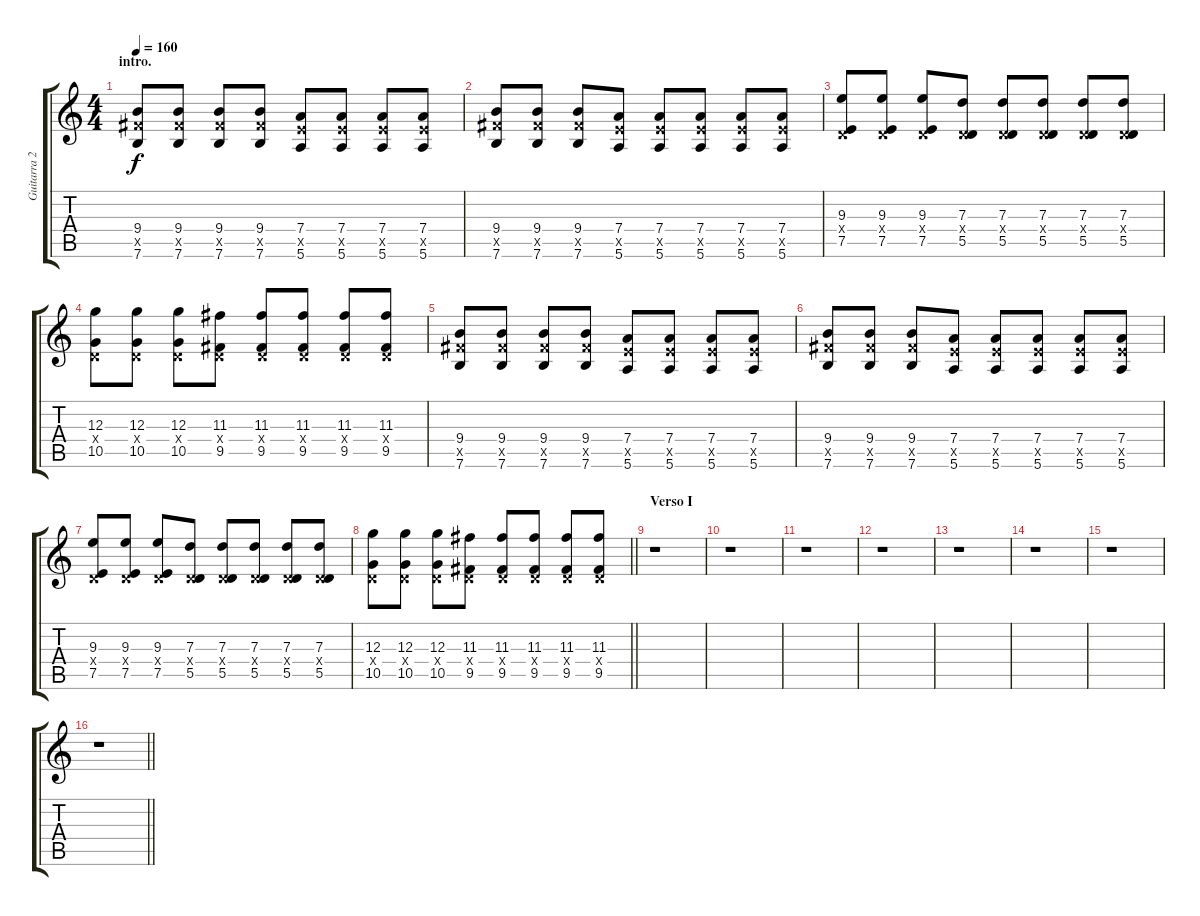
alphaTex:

\track ("Guitarra 2 - Erik" "Guitarra 2") {instrument distortionguitar}
\staff {score tabs}
\tuning (E4 B3 G3 D3 A2 E2) {hide}
\ts (4 4)
\section ("" "intro.")
\tempo 160
\clef g2
\ks c
(9.4 9.5{x} 7.6).8{dy f instrument distortionguitar} (9.4 9.5{x} 7.6).8 (9.4 9.5{x} 7.6).8 (9.4 9.5{x} 7.6).8 (7.4 7.5{x} 5.6).8 (7.4 7.5{x} 5.6).8 (7.4 7.5{x} 5.6).8 (7.4 7.5{x} 5.6).8 |
(9.4 9.5{x} 7.6).8 (9.4 9.5{x} 7.6).8 (9.4 9.5{x} 7.6).8 (7.4 7.5{x} 5.6).8 (7.4 7.5{x} 5.6).8 (7.4 7.5{x} 5.6).8 (7.4 7.5{x} 5.6).8 (7.4 7.5{x} 5.6).8 |
(9.3 0.4{x} 7.5).8 (9.3 0.4{x} 7.5).8 (9.3 0.4{x} 7.5).8 (7.3 0.4{x} 5.5).8 (7.3 0.4{x} 5.5).8 (7.3 0.4{x} 5.5).8 (7.3 0.4{x} 5.5).8 (7.3 0.4{x} 5.5).8 |
(12.3 0.4{x} 10.5).8 (12.3 0.4{x} 10.5).8 (12.3 0.4{x} 10.5).8 (11.3 0.4{x} 9.5).8 (11.3 0.4{x} 9.5).8 (11.3 0.4{x} 9.5).8 (11.3 0.4{x} 9.5).8 (11.3 0.4{x} 9.5).8 |
(9.4 9.5{x} 7.6).8 (9.4 9.5{x} 7.6).8 (9.4 9.5{x} 7.6).8 (9.4 9.5{x} 7.6).8 (7.4 7.5{x} 5.6).8 (7.4 7.5{x} 5.6).8 (7.4 7.5{x} 5.6).8 (7.4 7.5{x} 5.6).8 |
(9.4 9.5{x} 7.6).8 (9.4 9.5{x} 7.6).8 (9.4 9.5{x} 7.6).8 (7.4 7.5{x} 5.6).8 (7.4 7.5{x} 5.6).8 (7.4 7.5{x} 5.6).8 (7.4 7.5{x} 5.6).8 (7.4 7.5{x} 5.6).8 |
(9.3 0.4{x} 7.5).8 (9.3 0.4{x} 7.5).8 (9.3 0.4{x} 7.5).8 (7.3 0.4{x} 5.5).8 (7.3 0.4{x} 5.5).8 (7.3 0.4{x} 5.5).8 (7.3 0.4{x} 5.5).8 (7.3 0.4{x} 5.5).8 |
\barLineRight lightlight
(12.3 0.4{x} 10.5).8 (12.3 0.4{x} 10.5).8 (12.3 0.4{x} 10.5).8 (11.3 0.4{x} 9.5).8 (11.3 0.4{x} 9.5).8 (11.3 0.4{x} 9.5).8 (11.3 0.4{x} 9.5).8 (11.3 0.4{x} 9.5).8 |
\section ("" "Verso I")
r.1 |
r.1 |
r.1 |
r.1 |
r.1 |
r.1 |
r.1 |
\barLineRight lightlight
r.1
